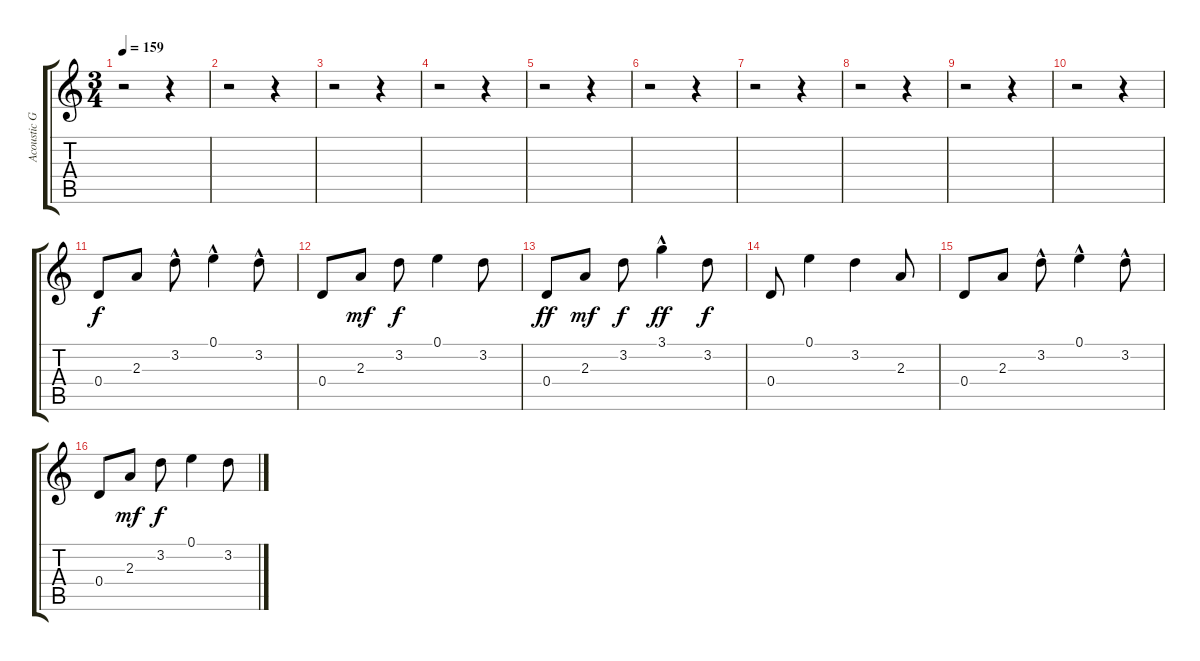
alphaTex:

\track ("Acoustic Guitar" "Acoustic G") {instrument acousticguitarsteel}
\staff {score tabs}
\tuning (E4 B3 G3 D3 A2 E2) {hide}
\ts (3 4)
\tempo 159
\clef g2
\ks c
r.2{dy f} r.4 |
r.2 r.4 |
r.2 r.4 |
r.2 r.4 |
r.2 r.4 |
r.2 r.4 |
r.2 r.4 |
r.2 r.4 |
r.2 r.4 |
r.2 r.4 |
0.4.8 2.3.8 3.2{hac}.8 0.1{hac}.4 3.2{hac}.8 |
0.4.8 2.3.8{dy mf} 3.2.8{dy f} 0.1.4 3.2.8 |
0.4.8{dy ff} 2.3.8{dy mf} 3.2.8{dy f} 3.1{hac}.4{dy ff} 3.2.8{dy f} |
0.4.8 0.1.4 3.2.4 2.3.8 |
0.4.8 2.3.8 3.2{hac}.8 0.1{hac}.4 3.2{hac}.8 |
0.4.8 2.3.8{dy mf} 3.2.8{dy f} 0.1.4 3.2.8
